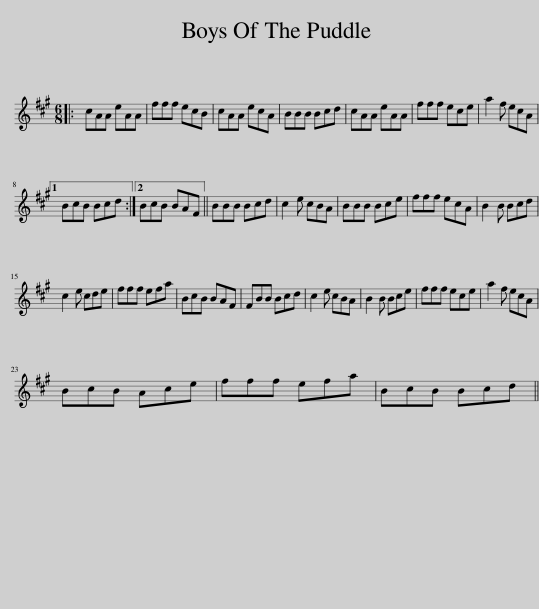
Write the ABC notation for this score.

X:1
L:1/8
M:6/8
I:linebreak $
K:A
V:1 treble
V:1
|: cAA eAA | fff ecB | cAA ecA | BBB Bcd | cAA eAA | %5
 fff ece | a2 f ecA |1$ BcB Bcd :|2 BcB BAF || BBB Bcd | %10
 c2 e cBA | BBB Bce | fff ecA | B2 B Bcd |$ c2 e cde | %15
 fff efa | BcB BAF | FBB Bcd | c2 e cBA | B2 B Bce | %20
 fff ece | a2 f ecA |$ BcB Ace | fff efa | BcB Bcd || %25
